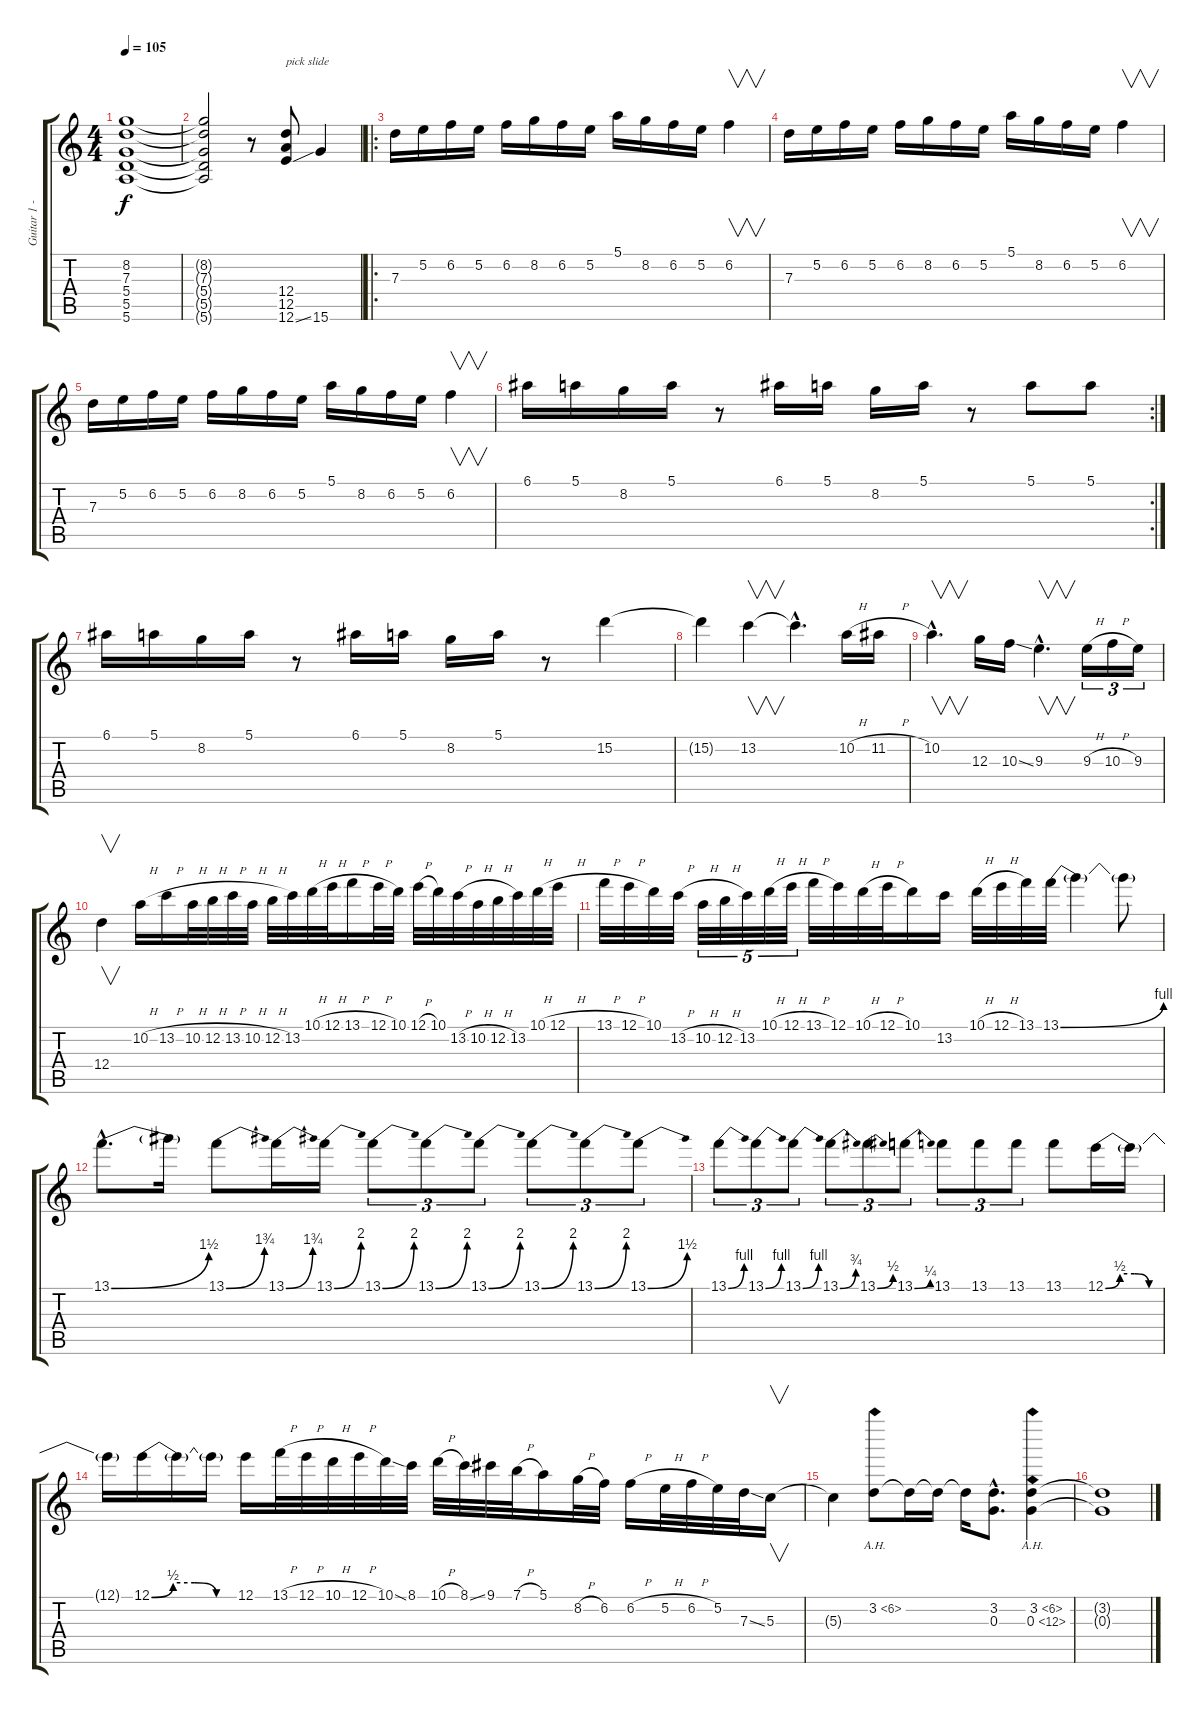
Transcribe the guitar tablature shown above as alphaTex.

\track ("Guitar 1 - Criss Oliva" "Guitar 1 -") {instrument distortionguitar}
\staff {score tabs}
\tuning (E4 B3 G3 D3 A2 E2) {hide}
\ts (4 4)
\tempo 105
\clef g2
\ks c
(8.2{t} 7.3{t} 5.4{t} 5.5{t} 5.6{t}).1{dy f} |
(8.2{t} 7.3{t} 5.4{t} 5.5{t} 5.6{t}).2 r.8 (12.4 12.5 12.6{ss}).8{txt "pick slide"} 15.6.4 |
\ro
7.3.16 5.2.16 6.2.16 5.2.16 6.2.16 8.2.16 6.2.16 5.2.16 5.1.16 8.2.16 6.2.16 5.2.16 6.2.4{v} |
7.3.16 5.2.16 6.2.16 5.2.16 6.2.16 8.2.16 6.2.16 5.2.16 5.1.16 8.2.16 6.2.16 5.2.16 6.2.4{v} |
7.3.16 5.2.16 6.2.16 5.2.16 6.2.16 8.2.16 6.2.16 5.2.16 5.1.16 8.2.16 6.2.16 5.2.16 6.2.4{v} |
\rc 2
6.1.16 5.1.16 8.2.16 5.1.16 r.8 6.1.16 5.1.16 8.2.16 5.1.16 r.8 5.1.8 5.1.8 |
6.1.16 5.1.16 8.2.16 5.1.16 r.8 6.1.16 5.1.16 8.2.16 5.1.16 r.8 15.2.4 |
15.2{t}.4 13.2.4{v} 13.2{hac t}.4{d} 10.2{h}.16 11.2{h}.16 |
10.2{hac}.4{v d} 12.3.16 10.3{ss}.16 9.3{hac}.4{v d} 9.3{h}.16{tu (3 2)} 10.3{h}.16{tu (3 2)} 9.3.16{tu (3 2)} |
12.4.4{v} 10.2{h}.16 13.2{h}.16 10.2{h}.32 12.2{h}.32 13.2{h}.32 10.2{h}.32 12.2{h}.32 13.2.32 10.1{h}.32 12.1{h}.32 13.1{h}.16 12.1{h}.32 10.1.32 12.1{h}.32 10.1.32 13.2{h}.32 10.2{h}.32 12.2{h}.32 13.2.32 10.1{h}.32 12.1{h}.32 |
13.1{h}.32 12.1{h}.32 10.1.32 13.2{h}.32 10.2{h}.32{tu (5 4)} 12.2{h}.32{tu (5 4)} 13.2.32{tu (5 4)} 10.1{h}.32{tu (5 4)} 12.1{h}.32{tu (5 4)} 13.1{h}.32 12.1.32 10.1{h}.32 12.1{h}.32 10.1.16 13.2.16 10.1{h}.32 12.1{h}.32 13.1.32 13.1{be (bend 0 0 60 4)}.32 13.1{t}.4 13.1{t}.8 |
13.1{be (bend 0 0 60 6) hac}.8{d} 13.1{t}.16 13.1{be (bend 0 0 60 7)}.8 13.1{be (bend 0 0 60 7)}.16 13.1{be (bend 0 0 60 8)}.16 13.1{be (bend 0 0 60 8)}.8{tu (3 2)} 13.1{be (bend 0 0 60 8)}.8{tu (3 2)} 13.1{be (bend 0 0 60 8)}.8{tu (3 2)} 13.1{be (bend 0 0 60 8)}.8{tu (3 2)} 13.1{be (bend 0 0 60 8)}.8{tu (3 2)} 13.1{be (bend 0 0 60 6)}.8{tu (3 2)} |
13.1{be (bend 0 0 60 4)}.8{tu (3 2)} 13.1{be (bend 0 0 60 4)}.8{tu (3 2)} 13.1{be (bend 0 0 60 4)}.8{tu (3 2)} 13.1{be (bend 0 0 60 3)}.8{tu (3 2)} 13.1{be (bend 0 0 60 2)}.8{tu (3 2)} 13.1{be (bend 0 0 60 1)}.8{tu (3 2)} 13.1.8{tu (3 2)} 13.1.8{tu (3 2)} 13.1.8{tu (3 2)} 13.1.8 12.1{be (custom 0 0 15 2 30 2 45 0 60 0)}.16 12.1{t}.16 |
12.1{t}.16 12.1{be (custom 0 0 15 2 30 2 45 0 60 0)}.16 12.1{t}.16 12.1{t}.16 12.1.16 13.1{h}.32 12.1{h}.32 10.1{h}.32 12.1{h}.32 10.1{ss}.32 8.1.32 10.1{h}.32 8.1{ss}.32 9.1.32 7.1{h}.32 5.1.16 8.2{h}.32 6.2.32 6.2{h}.16 5.2{h}.32 6.2{h}.32 5.2.32 7.3{ss}.32 5.3.16{v} |
5.3{t}.4 3.2{ah 3}.8 3.2{t}.16 3.2{t}.16 3.2{t}.16 (3.2{hac} 0.3{hac}).8{d} (3.2{ah 3} 0.3{ah 12}).4 |
(3.2{t} 0.3{t}).1
